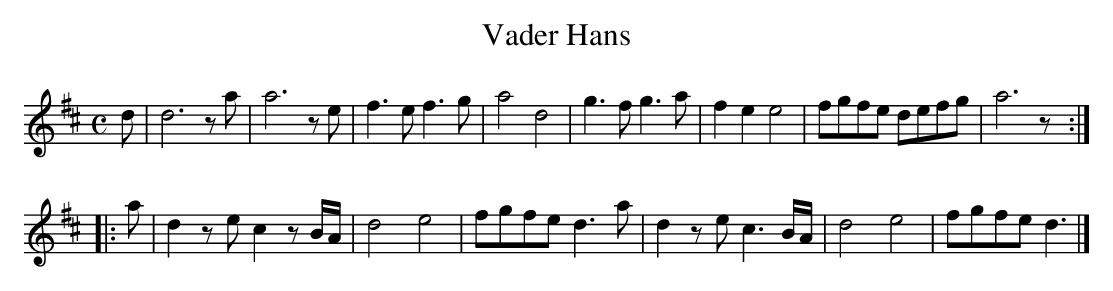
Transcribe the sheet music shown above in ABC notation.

X:1
T:Vader Hans
M:C
K:Dmaj
d|d6za|a6ze|f3ef3g|a4d4|g3fg3a|f2e2e4|fgfe defg|a6z:|
|:a|d2zec2zB/A/|d4e4|fgfe d3a|d2zec3B/A/|d4e4|fgfed3|]
